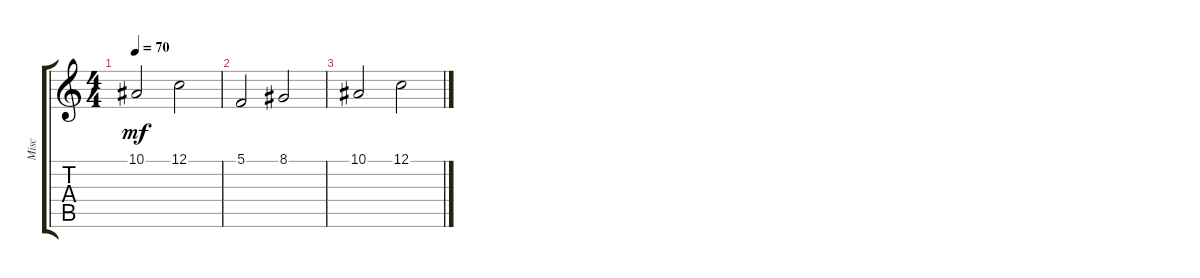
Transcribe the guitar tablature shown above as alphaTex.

\track ("Misc" "Misc") {instrument tubularbells}
\staff {score tabs}
\tuning (C4 G3 Eb3 Bb2 F2 C2) {hide}
\ts (4 4)
\tempo 70
\clef g2
\ks c
10.1.2{dy mf} 12.1.2 |
5.1.2 8.1.2 |
10.1.2 12.1.2
